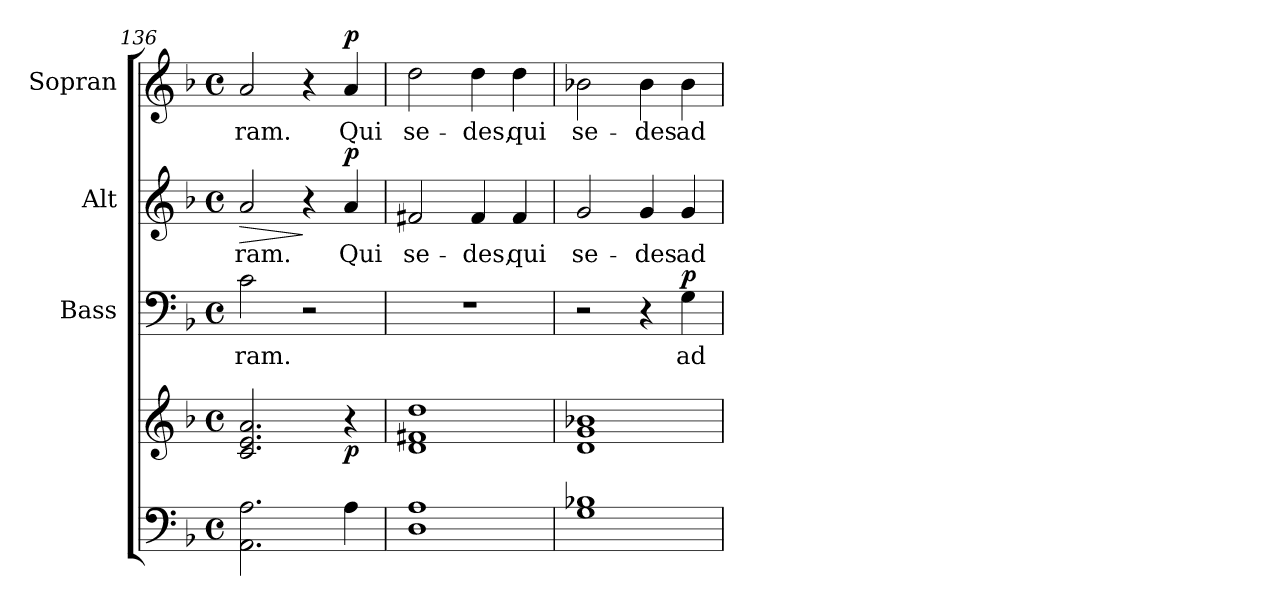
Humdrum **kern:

**kern	**kern	**dynam	**kern	**text	**dynam	**kern	**text	**dynam	**kern	**text	**dynam
*part4	*part4	*part4	*part3	*part3	*part3	*part2	*part2	*part2	*part1	*part1	*part1
*staff5	*staff4	*staff4/5	*staff3	*staff3	*staff3	*staff2	*staff2	*staff2	*staff1	*staff1	*staff1
*	*	*	*I"Bass	*	*	*I"Alt	*	*	*I"Sopran	*	*
*	*	*	*I'B.	*	*	*I'A	*	*	*I'S	*	*
!!LO:LB:g=z
*clefF4	*clefG2	*	*clefF4	*	*	*clefG2	*	*	*clefG2	*	*
*k[b-]	*k[b-]	*	*k[b-]	*	*	*k[b-]	*	*	*k[b-]	*	*
*F:	*F:	*	*F:	*	*	*F:	*	*	*F:	*	*
*M4/4	*M4/4	*	*M4/4	*	*	*M4/4	*	*	*M4/4	*	*
*met(c)	*met(c)	*	*met(c)	*	*	*met(c)	*	*	*met(c)	*	*
=136	=136	=136	=136	=136	=136	=136	=136	=136	=136	=136	=136
!	!	!	!	!LO:LY:b	!	!	!LO:LY:b	!LO:HP:b	!	!LO:LY:b	!
2.AA\ 2.A\	2.c/ 2.e/ 2.a/	.	2c\	-ram.	.	2a/	-ram.	>	2a/	-ram.	.
.	.	.	2r	.	.	4r	.	]	4r	.	.
!	!	!LO:DY:b	!	!	!	!	!LO:LY:b	!LO:DY:a	!	!LO:LY:b	!LO:DY:a
4A\	4r	p	.	.	.	4a/	Qui	p	4a/	Qui	p
=137	=137	=137	=137	=137	=137	=137	=137	=137	=137	=137	=137
!	!	!	!	!	!	!	!LO:LY:b	!	!	!LO:LY:b	!
1D 1A	1d 1f#X 1dd	.	1r	.	.	2f#X/	se-	.	2dd\	se-	.
!	!	!	!	!	!	!	!LO:LY:b	!	!	!LO:LY:b	!
.	.	.	.	.	.	4f#/	-des,	.	4dd\	-des,	.
!	!	!	!	!	!	!	!LO:LY:b	!	!	!LO:LY:b	!
.	.	.	.	.	.	4f#/	qui	.	4dd\	qui	.
=138	=138	=138	=138	=138	=138	=138	=138	=138	=138	=138	=138
!	!	!	!	!	!	!	!LO:LY:b	!	!	!LO:LY:b	!
1G 1B-X	1d 1g 1b-X	.	2r	.	.	2g/	se-	.	2b-X\	se-	.
!	!	!	!	!	!	!	!LO:LY:b	!	!	!LO:LY:b	!
.	.	.	4r	.	.	4g/	-des	.	4b-\	-des	.
!	!	!	!	!LO:LY:b	!LO:DY:a	!	!LO:LY:b	!	!	!LO:LY:b	!
.	.	.	4G\	ad	p	4g/	ad	.	4b-\	ad	.
=	=	=	=	=	=	=	=	=	=	=	=
*-	*-	*-	*-	*-	*-	*-	*-	*-	*-	*-	*-
